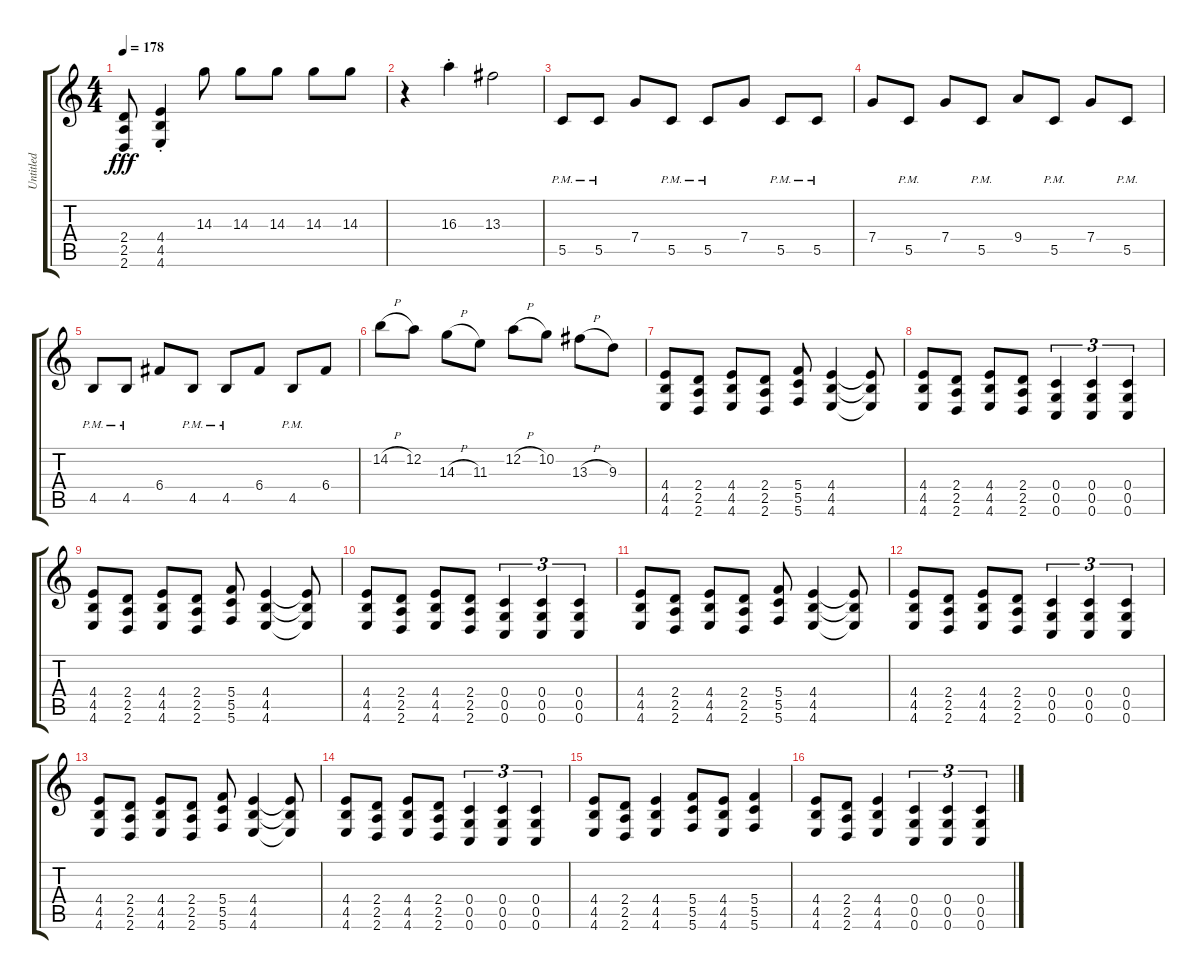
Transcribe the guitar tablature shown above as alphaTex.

\track ("Untitled" "Untitled") {instrument distortionguitar}
\staff {score tabs}
\tuning (D4 A3 F3 C3 G2 C2) {hide}
\ts (4 4)
\tempo 178
\clef g2
\ks c
(2.4 2.5 2.6).8{dy fff} (4.4{st} 4.5{st} 4.6{st}).4 14.3.8 14.3.8 14.3.8 14.3.8 14.3.8 |
r.4 16.3{st}.4 13.3.2 |
5.5{pm}.8 5.5{pm}.8 7.4.8 5.5{pm}.8 5.5{pm}.8 7.4.8 5.5{pm}.8 5.5{pm}.8 |
7.4.8 5.5{pm}.8 7.4.8 5.5{pm}.8 9.4.8 5.5{pm}.8 7.4.8 5.5{pm}.8 |
4.5{pm}.8 4.5{pm}.8 6.4.8 4.5{pm}.8 4.5{pm}.8 6.4.8 4.5{pm}.8 6.4.8 |
14.2{h}.8 12.2.8 14.3{h}.8 11.3.8 12.2{h}.8 10.2.8 13.3{h}.8 9.3.8 |
(4.4 4.5 4.6).8 (2.4 2.5 2.6).8 (4.4 4.5 4.6).8 (2.4 2.5 2.6).8 (5.4 5.5 5.6).8 (4.4 4.5 4.6).4 (4.4{t} 4.5{t} 4.6{t}).8 |
(4.4 4.5 4.6).8 (2.4 2.5 2.6).8 (4.4 4.5 4.6).8 (2.4 2.5 2.6).8 (0.4 0.5 0.6).4{tu (3 2)} (0.4 0.5 0.6).4{tu (3 2)} (0.4 0.5 0.6).4{tu (3 2)} |
(4.4 4.5 4.6).8 (2.4 2.5 2.6).8 (4.4 4.5 4.6).8 (2.4 2.5 2.6).8 (5.4 5.5 5.6).8 (4.4 4.5 4.6).4 (4.4{t} 4.5{t} 4.6{t}).8 |
(4.4 4.5 4.6).8 (2.4 2.5 2.6).8 (4.4 4.5 4.6).8 (2.4 2.5 2.6).8 (0.4 0.5 0.6).4{tu (3 2)} (0.4 0.5 0.6).4{tu (3 2)} (0.4 0.5 0.6).4{tu (3 2)} |
(4.4 4.5 4.6).8 (2.4 2.5 2.6).8 (4.4 4.5 4.6).8 (2.4 2.5 2.6).8 (5.4 5.5 5.6).8 (4.4 4.5 4.6).4 (4.4{t} 4.5{t} 4.6{t}).8 |
(4.4 4.5 4.6).8 (2.4 2.5 2.6).8 (4.4 4.5 4.6).8 (2.4 2.5 2.6).8 (0.4 0.5 0.6).4{tu (3 2)} (0.4 0.5 0.6).4{tu (3 2)} (0.4 0.5 0.6).4{tu (3 2)} |
(4.4 4.5 4.6).8 (2.4 2.5 2.6).8 (4.4 4.5 4.6).8 (2.4 2.5 2.6).8 (5.4 5.5 5.6).8 (4.4 4.5 4.6).4 (4.4{t} 4.5{t} 4.6{t}).8 |
(4.4 4.5 4.6).8 (2.4 2.5 2.6).8 (4.4 4.5 4.6).8 (2.4 2.5 2.6).8 (0.4 0.5 0.6).4{tu (3 2)} (0.4 0.5 0.6).4{tu (3 2)} (0.4 0.5 0.6).4{tu (3 2)} |
(4.4 4.5 4.6).8 (2.4 2.5 2.6).8 (4.4 4.5 4.6).4 (5.4 5.5 5.6).8 (4.4 4.5 4.6).8 (5.4 5.5 5.6).4 |
(4.4 4.5 4.6).8 (2.4 2.5 2.6).8 (4.4 4.5 4.6).4 (0.4 0.5 0.6).4{tu (3 2)} (0.4 0.5 0.6).4{tu (3 2)} (0.4 0.5 0.6).4{tu (3 2)}
